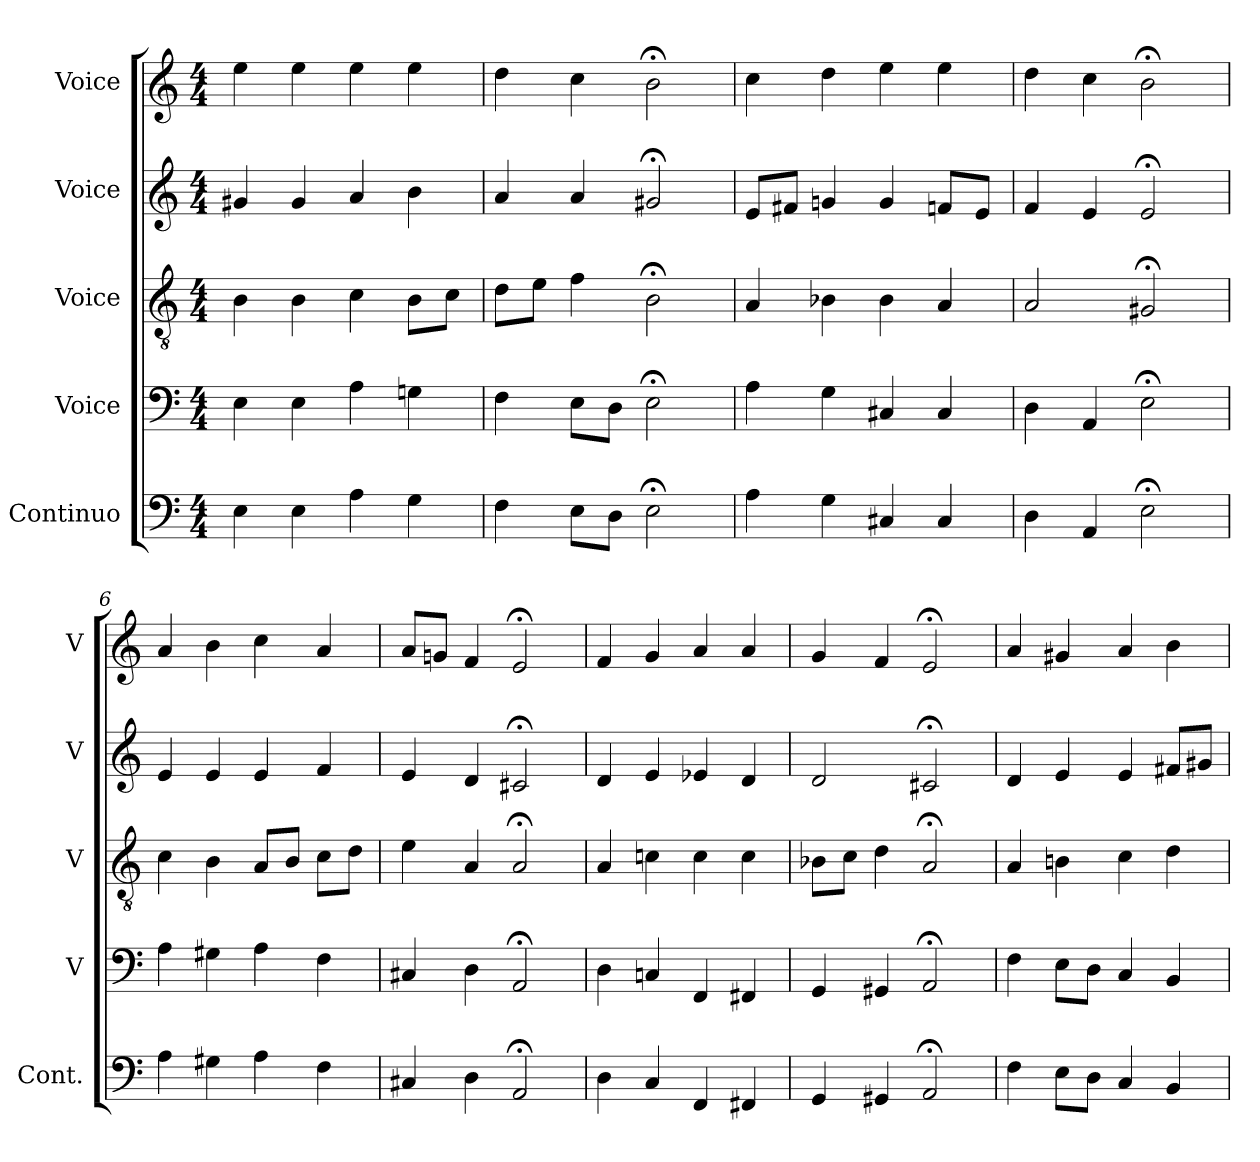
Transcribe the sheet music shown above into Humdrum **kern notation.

**kern	**kern	**kern	**kern	**kern
*part5	*part4	*part3	*part2	*part1
*staff5	*staff4	*staff3	*staff2	*staff1
*I"Continuo	*I"Voice	*I"Voice	*I"Voice	*I"Voice
*I'Cont.	*I'V	*I'V	*I'V	*I'V
*clefF4	*clefF4	*clefGv2	*clefG2	*clefG2
*k[]	*k[]	*k[]	*k[]	*k[]
*M4/4	*M4/4	*M4/4	*M4/4	*M4/4
=	=	=	=	=
4E	4E	4B	4g#X	4ee
4E	4E	4B	4g#	4ee
4A	4A	4c	4a	4ee
4G	4Gn	8BL	4b	4ee
.	.	8cJ	.	.
=3	=3	=3	=3	=3
4F	4F	8dL	4a	4dd
.	.	8eJ	.	.
8EL	8EL	4f	4a	4cc
8DJ	8DJ	.	.	.
2E;<	2E;<	2B;<	2g#X;<	2b;<
=4	=4	=4	=4	=4
4A	4A	4A	8eL	4cc
.	.	.	8f#XJ	.
4G	4G	4B-X	4gn	4dd
4C#X	4C#X	4B-	4g	4ee
4C#	4C#	4A	8fnL	4ee
.	.	.	8eJ	.
=5	=5	=5	=5	=5
4D	4D	2A	4f	4dd
4AA	4AA	.	4e	4cc
2E;<	2E;<	2G#X;<	2e;<	2b;<
=6	=6	=6	=6	=6
4A	4A	4c	4e	4a
4G#X	4G#X	4B	4e	4b
4A	4A	8AL	4e	4cc
.	.	8BJ	.	.
4F	4F	8cL	4f	4a
.	.	8dJ	.	.
=7	=7	=7	=7	=7
4C#X	4C#X	4e	4e	8aL
.	.	.	.	8gnJ
4D	4D	4A	4d	4f
2AA;<	2AA;<	2A;<	2c#X;<	2e;<
=8	=8	=8	=8	=8
4D	4D	4A	4d	4f
4C	4Cn	4cn	4e	4g
4FF	4FF	4c	4e-X	4a
4FF#X	4FF#X	4c	4d	4a
=9	=9	=9	=9	=9
4GG	4GG	8B-XL	2d	4g
.	.	8cJ	.	.
4GG#X	4GG#X	4d	.	4f
2AA;<	2AA;<	2A;<	2c#X;<	2e;<
=10	=10	=10	=10	=10
4F	4F	4A	4d	4a
8EL	8EL	4Bn	4e	4g#X
8DJ	8DJ	.	.	.
4C	4C	4c	4e	4a
4BB	4BB	4d	8f#XL	4b
.	.	.	8g#XJ	.
=	=	=	=	=
*-	*-	*-	*-	*-
